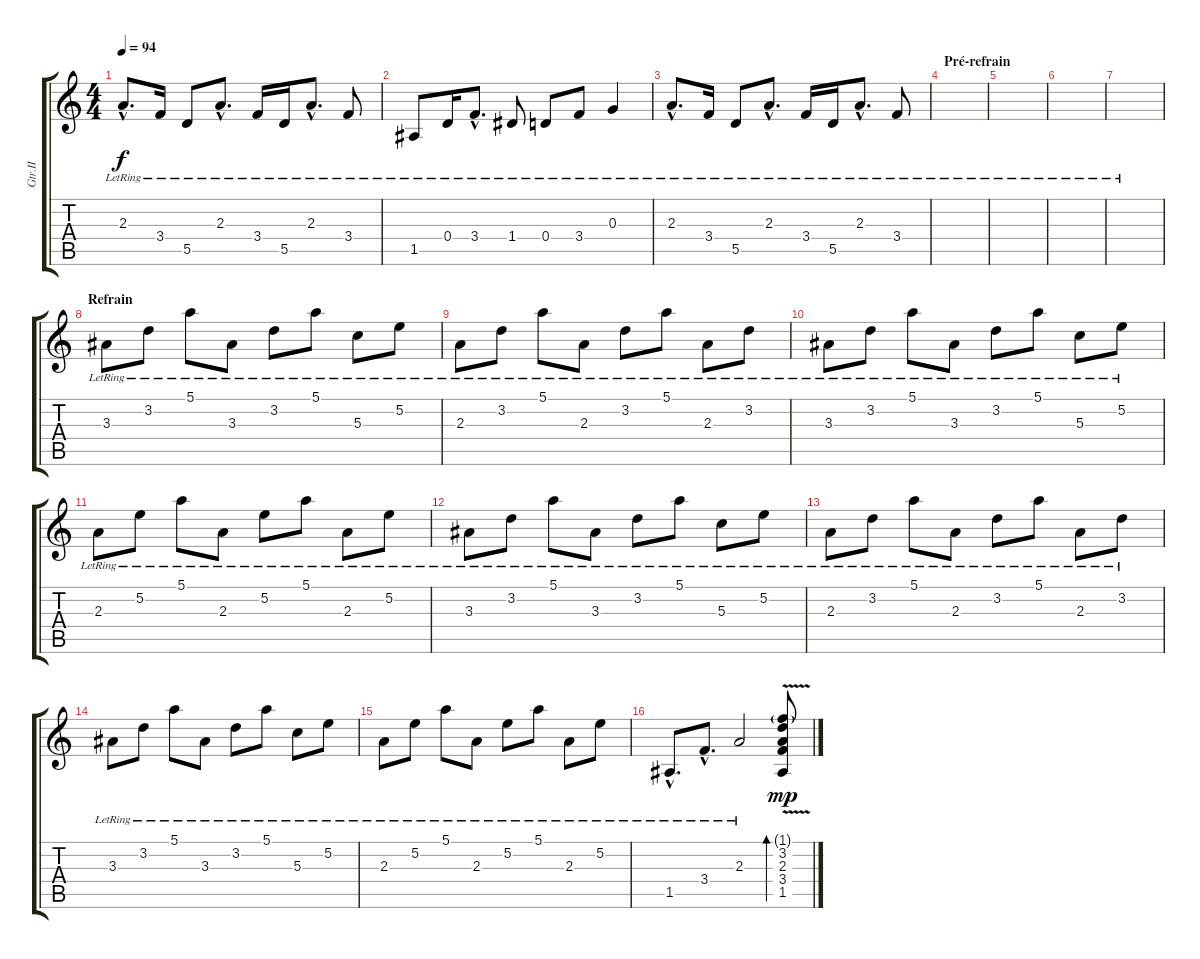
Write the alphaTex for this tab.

\track ("Gtr.II" "Gtr.II") {instrument electricguitarjazz}
\staff {score tabs}
\tuning (E4 B3 G3 D3 A2 E2) {hide}
\ts (4 4)
\tempo 94
\clef g2
\ks c
2.3{hac lr}.8{d dy f} 3.4{lr}.16 5.5{lr}.8 2.3{hac lr}.8{d} 3.4{lr}.16 5.5{lr}.16 2.3{hac lr}.8{d} 3.4{lr}.8 |
1.5{lr}.8{instrument electricguitarjazz} 0.4{lr}.16 3.4{hac lr}.8{d} 1.4{lr}.8 0.4{lr}.8 3.4{lr}.8 0.3{lr}.4 |
2.3{hac lr}.8{d} 3.4{lr}.16 5.5{lr}.8 2.3{hac lr}.8{d} 3.4{lr}.16 5.5{lr}.16 2.3{hac lr}.8{d} 3.4{lr}.8 |
\section ("" "Pré-refrain")
|
|
|
|
\section ("" "Refrain")
3.3{lr}.8{volume 16} 3.2{lr}.8 5.1{lr}.8 3.3{lr}.8 3.2{lr}.8 5.1{lr}.8 5.3{lr}.8 5.2{lr}.8 |
2.3{lr}.8 3.2{lr}.8 5.1{lr}.8 2.3{lr}.8 3.2{lr}.8 5.1{lr}.8 2.3{lr}.8 3.2{lr}.8 |
3.3{lr}.8 3.2{lr}.8 5.1{lr}.8 3.3{lr}.8 3.2{lr}.8 5.1{lr}.8 5.3{lr}.8 5.2{lr}.8 |
2.3{lr}.8 5.2{lr}.8 5.1{lr}.8 2.3{lr}.8 5.2{lr}.8 5.1{lr}.8 2.3{lr}.8 5.2{lr}.8 |
3.3{lr}.8{volume 16} 3.2{lr}.8 5.1{lr}.8 3.3{lr}.8 3.2{lr}.8 5.1{lr}.8 5.3{lr}.8 5.2{lr}.8 |
2.3{lr}.8 3.2{lr}.8 5.1{lr}.8 2.3{lr}.8 3.2{lr}.8 5.1{lr}.8 2.3{lr}.8 3.2{lr}.8 |
3.3{lr}.8 3.2{lr}.8 5.1{lr}.8 3.3{lr}.8 3.2{lr}.8 5.1{lr}.8 5.3{lr}.8 5.2{lr}.8 |
2.3{lr}.8 5.2{lr}.8 5.1{lr}.8 2.3{lr}.8 5.2{lr}.8 5.1{lr}.8 2.3{lr}.8 5.2{lr}.8 |
1.5{hac lr}.8{d} 3.4{hac lr}.8{d} 2.3{lr}.2 (1.1{g} 3.2{v} 2.3 3.4 1.5).8{bd 480 dy mp volume 16 instrument electricbasspick}
